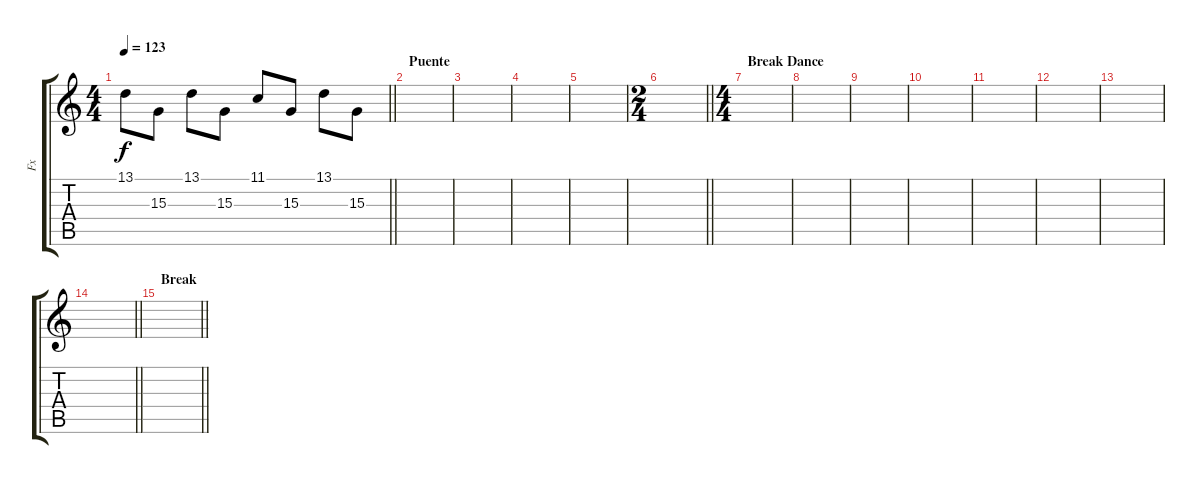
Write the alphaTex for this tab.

\track ("Fx" "Fx") {instrument pad4choir}
\staff {score tabs}
\tuning (Db4 Ab3 E3 B2 Gb2 B1) {hide}
\ts (4 4)
\tempo 123
\clef g2
\barLineRight lightlight
\ks aminor
13.1.8{dy f} 15.3.8 13.1.8 15.3.8 11.1.8 15.3.8 13.1.8 15.3.8 |
\section ("" "Puente")
|
|
|
|
\ts (2 4)
\barLineRight lightlight
|
\ts (4 4)
\section ("" "Break Dance")
|
|
|
|
|
|
|
\barLineRight lightlight
|
\section ("" "Break")
\barLineRight lightlight
